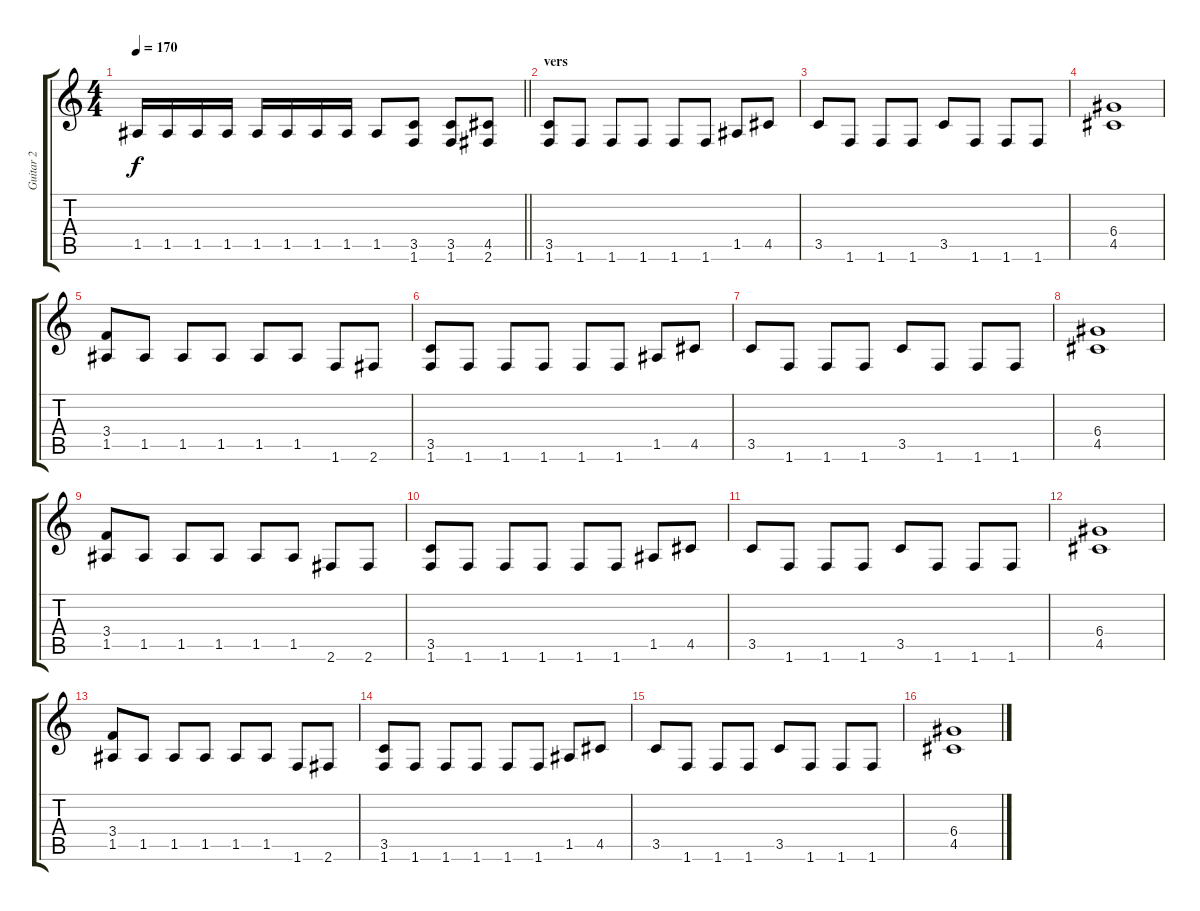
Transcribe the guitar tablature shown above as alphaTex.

\track ("Guitar 2" "Guitar 2") {instrument distortionguitar}
\staff {score tabs}
\tuning (E4 B3 G3 D3 A2 E2) {hide}
\ts (4 4)
\tempo 170
\clef g2
\barLineRight lightlight
\ks c
1.5.16{dy f} 1.5.16 1.5.16 1.5.16 1.5.16 1.5.16 1.5.16 1.5.16 1.5.8 (3.5 1.6).8 (3.5 1.6).8 (4.5 2.6).8 |
\section ("" "vers")
(3.5 1.6).8 1.6.8 1.6.8 1.6.8 1.6.8 1.6.8 1.5.8 4.5.8 |
3.5.8 1.6.8 1.6.8 1.6.8 3.5.8 1.6.8 1.6.8 1.6.8 |
(6.4 4.5).1 |
(3.4 1.5).8 1.5.8 1.5.8 1.5.8 1.5.8 1.5.8 1.6.8 2.6.8 |
(3.5 1.6).8 1.6.8 1.6.8 1.6.8 1.6.8 1.6.8 1.5.8 4.5.8 |
3.5.8 1.6.8 1.6.8 1.6.8 3.5.8 1.6.8 1.6.8 1.6.8 |
(6.4 4.5).1 |
(3.4 1.5).8 1.5.8 1.5.8 1.5.8 1.5.8 1.5.8 2.6.8 2.6.8 |
(3.5 1.6).8 1.6.8 1.6.8 1.6.8 1.6.8 1.6.8 1.5.8 4.5.8 |
3.5.8 1.6.8 1.6.8 1.6.8 3.5.8 1.6.8 1.6.8 1.6.8 |
(6.4 4.5).1 |
(3.4 1.5).8 1.5.8 1.5.8 1.5.8 1.5.8 1.5.8 1.6.8 2.6.8 |
(3.5 1.6).8 1.6.8 1.6.8 1.6.8 1.6.8 1.6.8 1.5.8 4.5.8 |
3.5.8 1.6.8 1.6.8 1.6.8 3.5.8 1.6.8 1.6.8 1.6.8 |
(6.4 4.5).1
